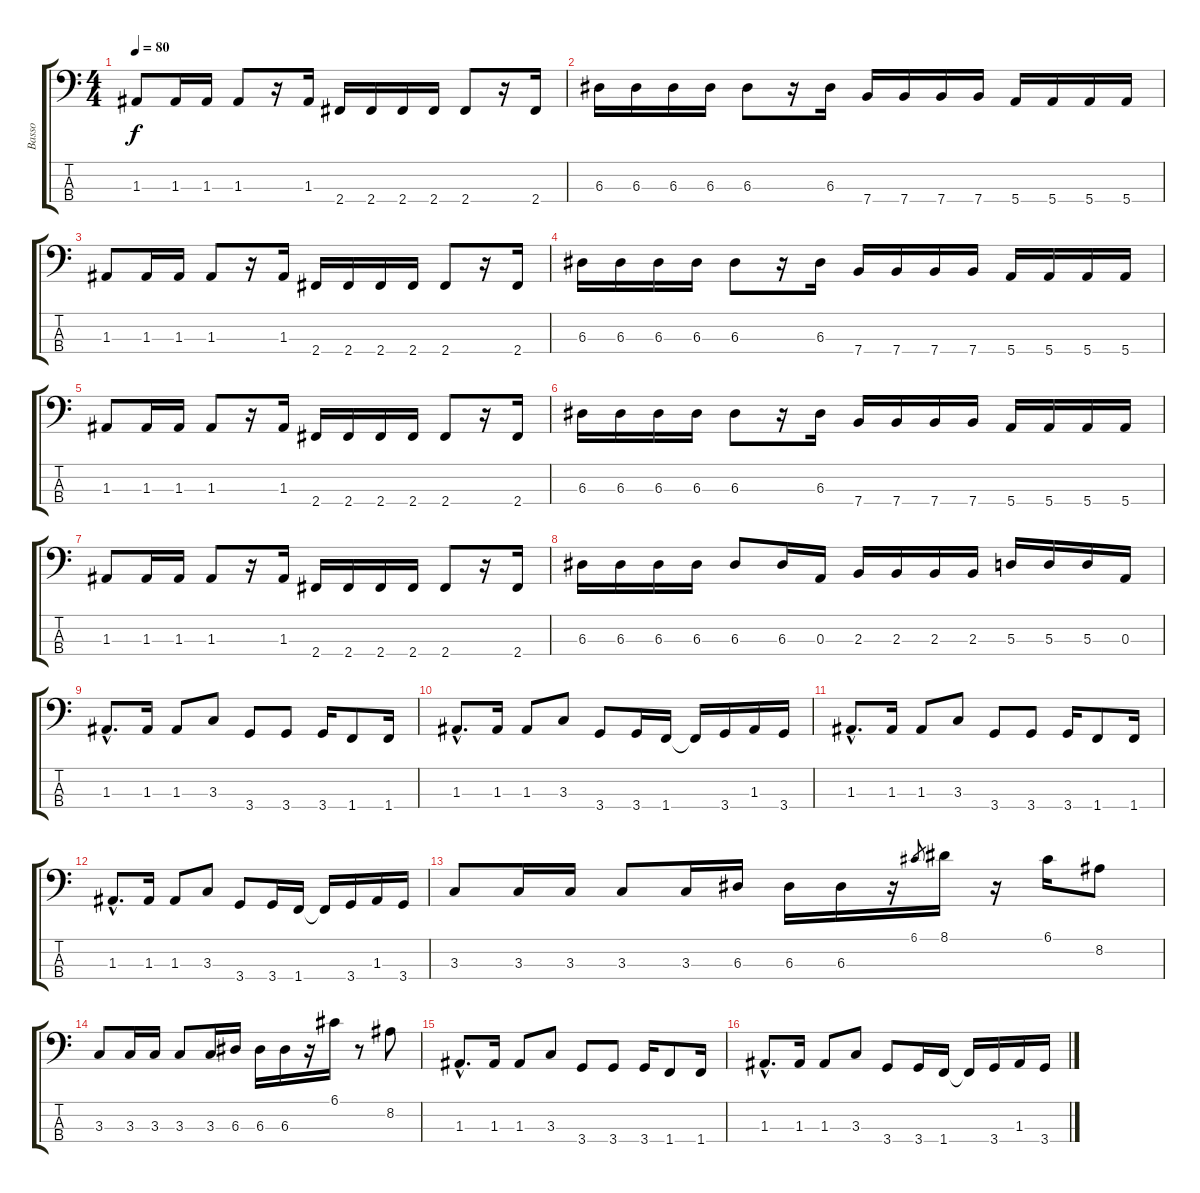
\track ("Basso" "Basso") {instrument electricbasspick}
\staff {score tabs}
\tuning (G2 D2 A1 E1) {hide}
\ts (4 4)
\tempo 80
\clef f4
\ks c
1.3.8{dy f} 1.3.16 1.3.16 1.3.8 r.16 1.3.16 2.4.16 2.4.16 2.4.16 2.4.16 2.4.8 r.16 2.4.16 |
6.3.16 6.3.16 6.3.16 6.3.16 6.3.8 r.16 6.3.16 7.4.16 7.4.16 7.4.16 7.4.16 5.4.16 5.4.16 5.4.16 5.4.16 |
1.3.8 1.3.16 1.3.16 1.3.8 r.16 1.3.16 2.4.16 2.4.16 2.4.16 2.4.16 2.4.8 r.16 2.4.16 |
6.3.16 6.3.16 6.3.16 6.3.16 6.3.8 r.16 6.3.16 7.4.16 7.4.16 7.4.16 7.4.16 5.4.16 5.4.16 5.4.16 5.4.16 |
1.3.8 1.3.16 1.3.16 1.3.8 r.16 1.3.16 2.4.16 2.4.16 2.4.16 2.4.16 2.4.8 r.16 2.4.16 |
6.3.16 6.3.16 6.3.16 6.3.16 6.3.8 r.16 6.3.16 7.4.16 7.4.16 7.4.16 7.4.16 5.4.16 5.4.16 5.4.16 5.4.16 |
1.3.8 1.3.16 1.3.16 1.3.8 r.16 1.3.16 2.4.16 2.4.16 2.4.16 2.4.16 2.4.8 r.16 2.4.16 |
6.3.16 6.3.16 6.3.16 6.3.16 6.3.8 6.3.16 0.3.16 2.3.16 2.3.16 2.3.16 2.3.16 5.3.16 5.3.16 5.3.16 0.3.16 |
1.3{hac}.8{d} 1.3.16 1.3.8 3.3.8 3.4.8 3.4.8 3.4.16 1.4.8 1.4.16 |
1.3{hac}.8{d} 1.3.16 1.3.8 3.3.8 3.4.8 3.4.16 1.4.16 1.4{t}.16 3.4.16 1.3.16 3.4.16 |
1.3{hac}.8{d} 1.3.16 1.3.8 3.3.8 3.4.8 3.4.8 3.4.16 1.4.8 1.4.16 |
1.3{hac}.8{d} 1.3.16 1.3.8 3.3.8 3.4.8 3.4.16 1.4.16 1.4{t}.16 3.4.16 1.3.16 3.4.16 |
3.3.8 3.3.16 3.3.16 3.3.8 3.3.16 6.3.16 6.3.16 6.3.16 r.16 6.1.8{gr} 8.1.16 r.16 6.1.16 8.2.8 |
3.3.8 3.3.16 3.3.16 3.3.8 3.3.16 6.3.16 6.3.16 6.3.16 r.16 6.1.16 r.8 8.2.8 |
1.3{hac}.8{d} 1.3.16 1.3.8 3.3.8 3.4.8 3.4.8 3.4.16 1.4.8 1.4.16 |
1.3{hac}.8{d} 1.3.16 1.3.8 3.3.8 3.4.8 3.4.16 1.4.16 1.4{t}.16 3.4.16 1.3.16 3.4.16
